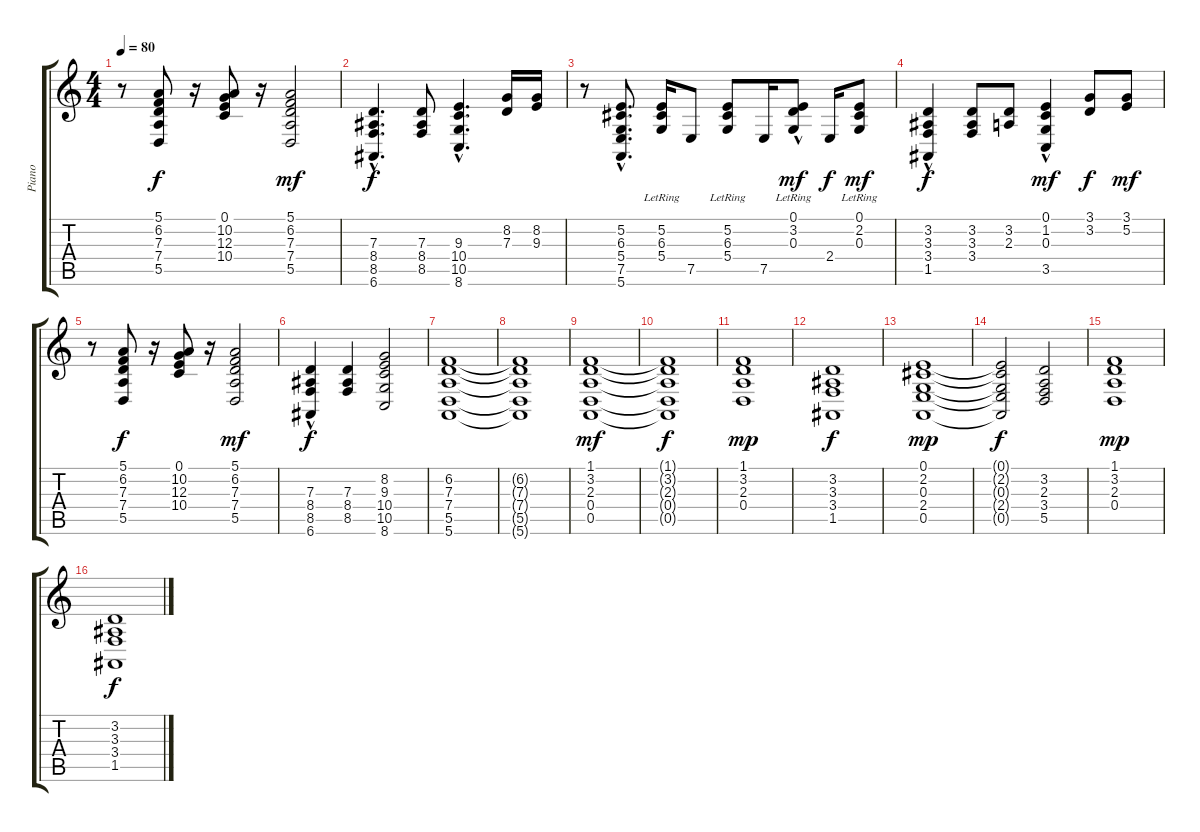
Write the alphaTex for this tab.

\track ("Piano" "Piano") {instrument acousticgrandpiano}
\staff {score tabs}
\tuning (E4 B3 G3 D3 A2 E2) {hide}
\ts (4 4)
\tempo 80
\clef g2
\ks c
r.8{dy mf} (5.1 6.2 7.3 7.4 5.5).8{dy f} r.16 (0.1 10.2 12.3 10.4).8 r.16 (5.1 6.2 7.3 7.4 5.5).2{dy mf} |
(7.3{hac} 8.4{hac} 8.5{hac} 6.6{hac}).4{d dy f} (7.3 8.4 8.5).8 (9.3 10.4{hac} 10.5{hac} 8.6{hac}).4{d} (8.2 7.3).16 (8.2 9.3).16 |
r.8 (5.2 6.3 5.4 7.5{hac} 5.6{hac}).8{d} (5.2{lr} 6.3{lr} 5.4{lr}).16 7.5.8 (5.2{lr} 6.3{lr} 5.4{lr}).8 7.5.16 (0.1{hac lr} 3.2{lr} 0.3{hac lr}).8{dy mf} 2.4.16{dy f} (0.1{lr} 2.2{lr} 0.3{lr}).8{dy mf} |
(3.2{hac} 3.3{hac} 3.4{hac} 1.5).4{dy f} (3.2 3.3 3.4).8 (3.2 2.3).8 (0.1{hac} 1.2{hac} 0.3{hac} 3.5{hac}).4{dy mf} (3.1 3.2).8{dy f} (3.1 5.2).8{dy mf} |
r.8 (5.1 6.2 7.3 7.4 5.5).8{dy f} r.16 (0.1 10.2 12.3 10.4).8 r.16 (5.1 6.2 7.3 7.4 5.5).2{dy mf} |
(7.3{hac} 8.4{hac} 8.5{hac} 6.6).4{dy f} (7.3 8.4 8.5).4 (8.2 9.3 10.4 10.5 8.6).2 |
(6.2 7.3 7.4 5.5 5.6).1 |
(6.2{t} 7.3{t} 7.4{t} 5.5{t} 5.6{t}).1 |
(1.1 3.2 2.3 0.4 0.5).1{dy mf} |
(1.1{t} 3.2{t} 2.3{t} 0.4{t} 0.5{t}).1{dy f} |
(1.1 3.2 2.3 0.4).1{dy mp} |
(3.2 3.3 3.4 1.5).1{dy f} |
(0.1 2.2 0.3 2.4 0.5).1{dy mp} |
(0.1{t} 2.2{t} 0.3{t} 2.4{t} 0.5{t}).2{dy f} (3.2 2.3 3.4 5.5).2 |
(1.1 3.2 2.3 0.4).1{dy mp} |
(3.2 3.3 3.4 1.5).1{dy f}
